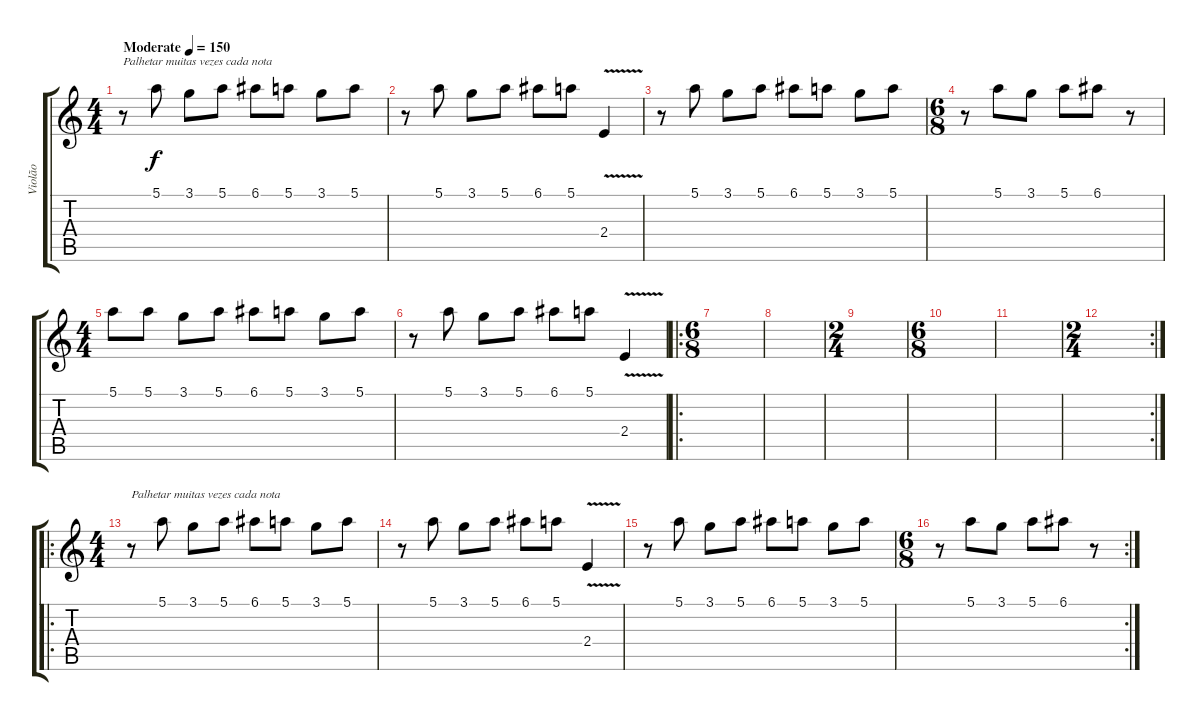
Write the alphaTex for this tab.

\track ("Violão" "Violão") {instrument acousticguitarnylon}
\staff {score tabs}
\tuning (E4 B3 G3 D3 A2 E2) {hide}
\ts (4 4)
\tempo (150 "Moderate")
\clef g2
\ks c
r.8{txt "Palhetar muitas vezes cada nota" dy f instrument acousticguitarnylon} 5.1.8 3.1.8 5.1.8 6.1.8 5.1.8 3.1.8 5.1.8 |
r.8 5.1.8 3.1.8 5.1.8 6.1.8 5.1.8 2.4{v}.4 |
r.8 5.1.8 3.1.8 5.1.8 6.1.8 5.1.8 3.1.8 5.1.8 |
\ts (6 8)
r.8 5.1.8 3.1.8 5.1.8 6.1.8 r.8 |
\ts (4 4)
5.1.8 5.1.8 3.1.8 5.1.8 6.1.8 5.1.8 3.1.8 5.1.8 |
r.8 5.1.8 3.1.8 5.1.8 6.1.8 5.1.8 2.4{v}.4 |
\ro
\ts (6 8)
|
|
\ts (2 4)
|
\ts (6 8)
|
|
\rc 2
\ts (2 4)
|
\ro
\ts (4 4)
r.8{txt "Palhetar muitas vezes cada nota"} 5.1.8 3.1.8 5.1.8 6.1.8 5.1.8 3.1.8 5.1.8 |
r.8 5.1.8 3.1.8 5.1.8 6.1.8 5.1.8 2.4{v}.4 |
r.8 5.1.8 3.1.8 5.1.8 6.1.8 5.1.8 3.1.8 5.1.8 |
\rc 2
\ts (6 8)
r.8 5.1.8 3.1.8 5.1.8 6.1.8 r.8
